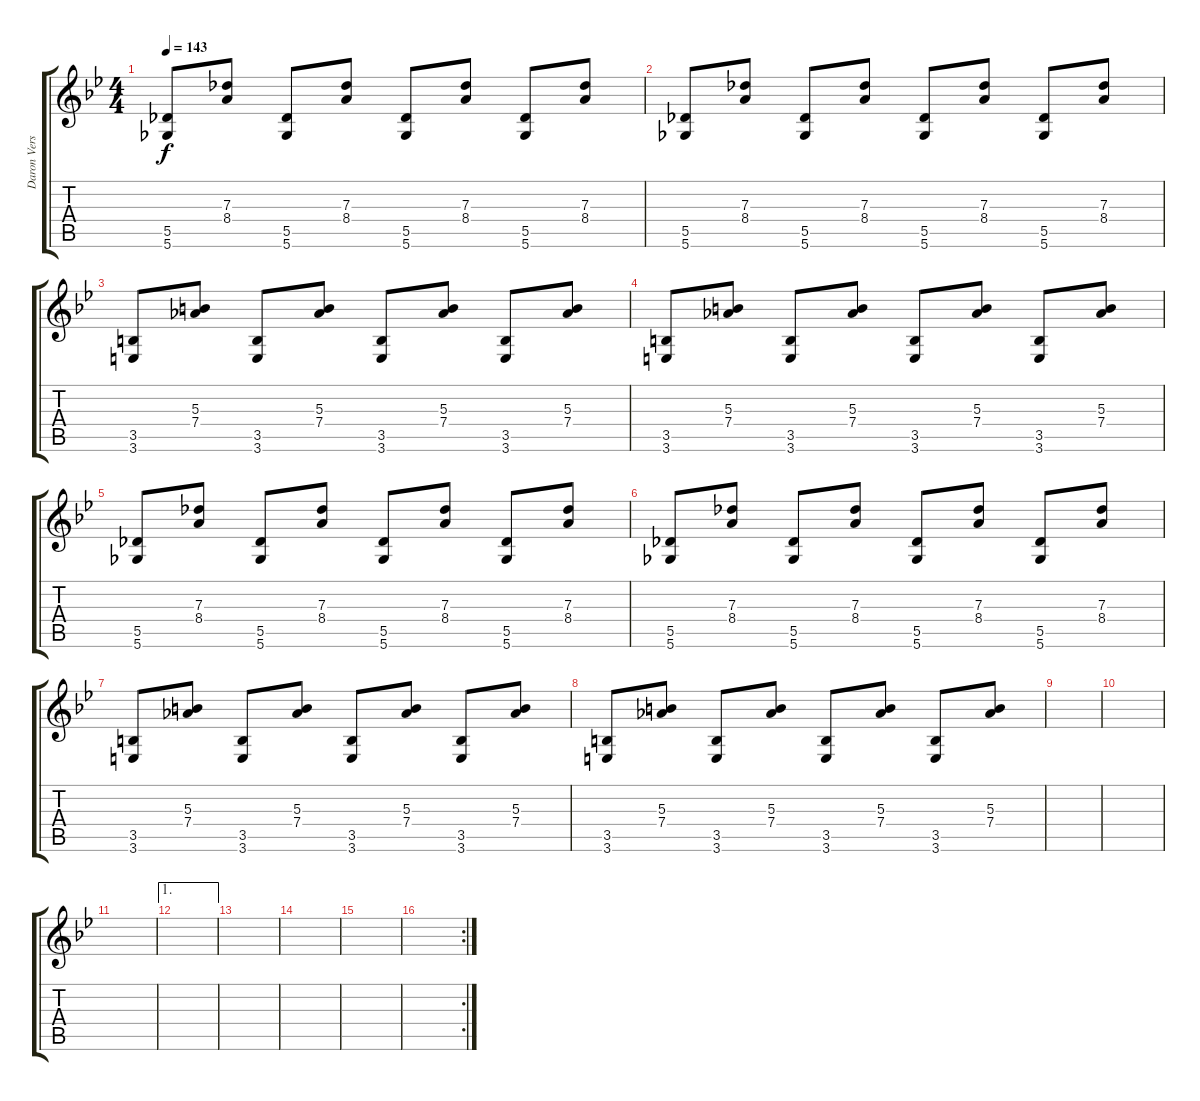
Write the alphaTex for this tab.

\track ("Daron Verse " "Daron Vers") {instrument electricguitarjazz}
\staff {score tabs}
\tuning (Eb4 Bb3 Gb3 Db3 Ab2 Db2) {hide}
\ts (4 4)
\tempo 143
\clef g2
\ks bb
(5.5 5.6).8{dy f} (7.3 8.4).8 (5.5 5.6).8 (7.3 8.4).8 (5.5 5.6).8 (7.3 8.4).8 (5.5 5.6).8 (7.3 8.4).8 |
(5.5 5.6).8 (7.3 8.4).8 (5.5 5.6).8 (7.3 8.4).8 (5.5 5.6).8 (7.3 8.4).8 (5.5 5.6).8 (7.3 8.4).8 |
(3.5 3.6).8 (5.3 7.4).8 (3.5 3.6).8 (5.3 7.4).8 (3.5 3.6).8 (5.3 7.4).8 (3.5 3.6).8 (5.3 7.4).8 |
(3.5 3.6).8 (5.3 7.4).8 (3.5 3.6).8 (5.3 7.4).8 (3.5 3.6).8 (5.3 7.4).8 (3.5 3.6).8 (5.3 7.4).8 |
(5.5 5.6).8 (7.3 8.4).8 (5.5 5.6).8 (7.3 8.4).8 (5.5 5.6).8 (7.3 8.4).8 (5.5 5.6).8 (7.3 8.4).8 |
(5.5 5.6).8 (7.3 8.4).8 (5.5 5.6).8 (7.3 8.4).8 (5.5 5.6).8 (7.3 8.4).8 (5.5 5.6).8 (7.3 8.4).8 |
(3.5 3.6).8 (5.3 7.4).8 (3.5 3.6).8 (5.3 7.4).8 (3.5 3.6).8 (5.3 7.4).8 (3.5 3.6).8 (5.3 7.4).8 |
(3.5 3.6).8 (5.3 7.4).8 (3.5 3.6).8 (5.3 7.4).8 (3.5 3.6).8 (5.3 7.4).8 (3.5 3.6).8 (5.3 7.4).8 |
|
|
|
\ae 1
|
|
|
|
\rc 2
